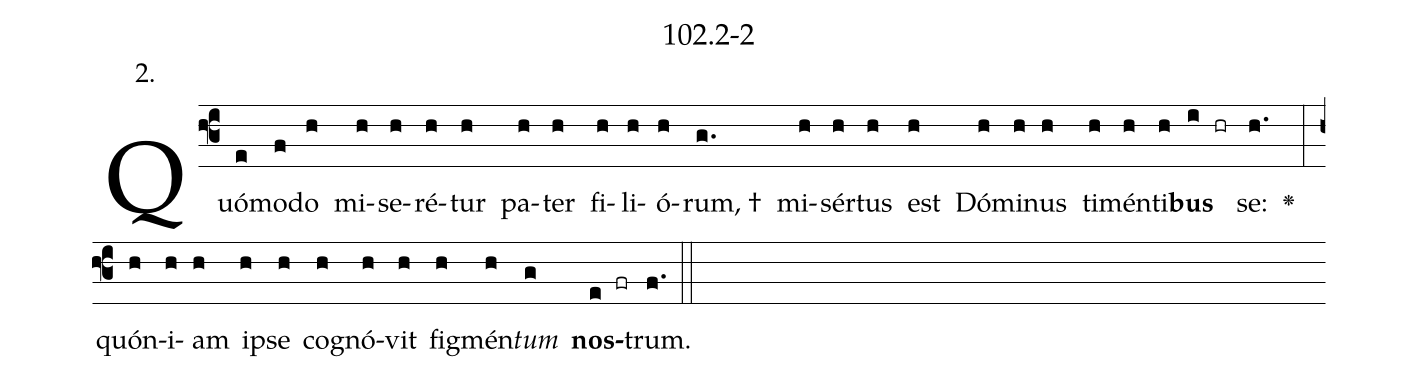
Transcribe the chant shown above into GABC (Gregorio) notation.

name: 102.2-2;
annotation: 2.;
%%
(f3)Quó(e)mo(f)do(h) mi(h)se(h)ré(h)tur(h) pa(h)ter(h) fi(h)li(h)ó(h)rum, †(g.) mi(h)sér(h)tus(h) est(h) Dó(h)mi(h)nus(h) ti(h)mén(h)ti(h)<b>bus</b>(i hr) se:(h.) <v>\greheightstar</v>(:) quón(h)i(h)am(h) ip(h)se(h) co(h)gnó(h)vit(h) fig(h)mén(h)<i>tum</i>(g) <b>nos</b>(e fr)trum.(f.) (::)


%E(h) u(h) o(h) u(g) a(e) e.(f.) (::)
